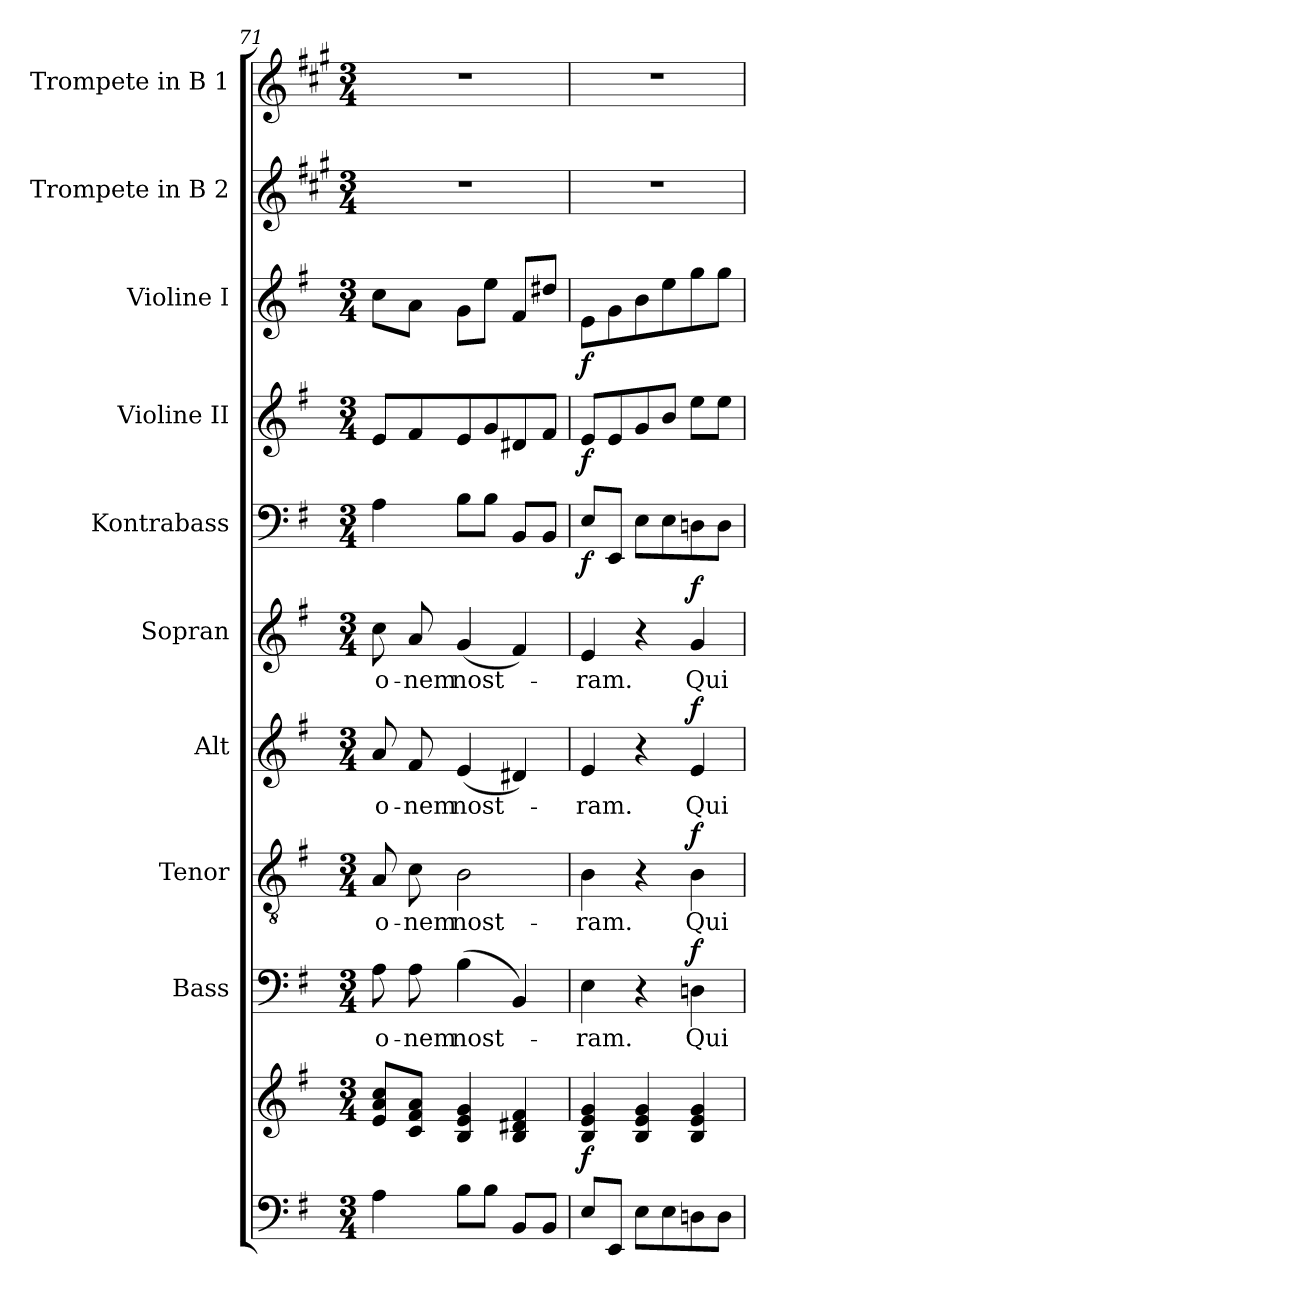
**kern	**kern	**dynam	**kern	**text	**dynam	**kern	**text	**dynam	**kern	**text	**dynam	**kern	**text	**dynam	**kern	**dynam	**kern	**dynam	**kern	**dynam	**kern	**kern
*part10	*part10	*part10	*part9	*part9	*part9	*part8	*part8	*part8	*part7	*part7	*part7	*part6	*part6	*part6	*part5	*part5	*part4	*part4	*part3	*part3	*part2	*part1
*staff11	*staff10	*staff10/11	*staff9	*staff9	*staff9	*staff8	*staff8	*staff8	*staff7	*staff7	*staff7	*staff6	*staff6	*staff6	*staff5	*staff5	*staff4	*staff4	*staff3	*staff3	*staff2	*staff1
*	*	*	*I"Bass	*	*	*I"Tenor	*	*	*I"Alt	*	*	*I"Sopran	*	*	*I"Kontrabass	*	*I"Violine II	*	*I"Violine I	*	*I"Trompete in B 2	*I"Trompete in B 1
*	*	*	*I'B.	*	*	*I'T.	*	*	*I'A.	*	*	*I'S.	*	*	*I'Kb.	*	*I'Vl. II	*	*I'Vl. I	*	*I'Tr. 2	*I'Tr. 1
*clefF4	*clefG2	*	*clefF4	*	*	*clefGv2	*	*	*clefG2	*	*	*clefG2	*	*	*clefF4	*	*clefG2	*	*clefG2	*	*clefG2	*clefG2
*	*	*	*	*	*	*	*	*	*	*	*	*	*	*	*ITrd7c12	*	*	*	*	*	*ITrd1c2	*ITrd1c2
*k[f#]	*k[f#]	*	*k[f#]	*	*	*k[f#]	*	*	*k[f#]	*	*	*k[f#]	*	*	*k[f#]	*	*k[f#]	*	*k[f#]	*	*k[f#]	*k[f#]
*G:	*G:	*	*G:	*	*	*G:	*	*	*G:	*	*	*G:	*	*	*G:	*	*G:	*	*G:	*	*G:	*G:
*M3/4	*M3/4	*	*M3/4	*	*	*M3/4	*	*	*M3/4	*	*	*M3/4	*	*	*M3/4	*	*M3/4	*	*M3/4	*	*M3/4	*M3/4
=71	=71	=71	=71	=71	=71	=71	=71	=71	=71	=71	=71	=71	=71	=71	=71	=71	=71	=71	=71	=71	=71	=71
!	!	!	!	!LO:LY:b	!	!	!LO:LY:b	!	!	!LO:LY:b	!	!	!LO:LY:b	!	!	!	!	!	!	!	!	!
4A\	8e/ 8a/ 8cc/L	.	8A\	-o-	.	8A/	-o-	.	8a/	-o-	.	8cc\	-o-	.	4AA\	.	8e/L	.	8cc\L	.	2.r	2.r
!	!	!	!	!LO:LY:b	!	!	!LO:LY:b	!	!	!LO:LY:b	!	!	!LO:LY:b	!	!	!	!	!	!	!	!	!
.	8c/ 8f#/ 8a/J	.	8A\	-nem	.	8c\	-nem	.	8f#/	-nem	.	8a/	-nem	.	.	.	8f#/	.	8a\J	.	.	.
!	!	!	!	!LO:LY:b	!	!	!LO:LY:b	!	!	!LO:LY:b	!	!	!LO:LY:b	!	!	!	!	!	!	!	!	!
8B\L	4B/ 4e/ 4g/	.	(>4B\	nost-	.	2B\	nost-	.	(<4e/	nost-	.	(<4g/	nost-	.	8BB\L	.	8e/	.	8g\L	.	.	.
8B\J	.	.	.	.	.	.	.	.	.	.	.	.	.	.	8BB\J	.	8g/	.	8ee\J	.	.	.
8BB/L	4B/ 4d#X/ 4f#/	.	4BB/)	.	.	.	.	.	4d#X/)	.	.	4f#/)	.	.	8BBB/L	.	8d#X/	.	8f#/L	.	.	.
8BB/J	.	.	.	.	.	.	.	.	.	.	.	.	.	.	8BBB/J	.	8f#/J	.	8dd#X/J	.	.	.
=72	=72	=72	=72	=72	=72	=72	=72	=72	=72	=72	=72	=72	=72	=72	=72	=72	=72	=72	=72	=72	=72	=72
!	!	!LO:DY:b	!	!LO:LY:b	!	!	!LO:LY:b	!	!	!LO:LY:b	!	!	!LO:LY:b	!	!	!LO:DY:b	!	!LO:DY:b	!	!LO:DY:b	!	!
8E/L	4B/ 4e/ 4g/	f	4E\	-ram.	.	4B\	-ram.	.	4e/	-ram.	.	4e/	-ram.	.	8EE/L	f	8e/L	f	8e\L	f	2.r	2.r
8EE/J	.	.	.	.	.	.	.	.	.	.	.	.	.	.	8EEE/J	.	8e/	.	8g\	.	.	.
8E\L	4B/ 4e/ 4g/	.	4r	.	.	4r	.	.	4r	.	.	4r	.	.	8EE\L	.	8g/	.	8b\	.	.	.
8E\	.	.	.	.	.	.	.	.	.	.	.	.	.	.	8EE\	.	8b/J	.	8ee\	.	.	.
!	!	!	!	!LO:LY:b	!LO:DY:a	!	!LO:LY:b	!LO:DY:a	!	!LO:LY:b	!LO:DY:a	!	!LO:LY:b	!LO:DY:a	!	!	!	!	!	!	!	!
8Dn\	4B/ 4e/ 4g/	.	4Dn\	Qui	f	4B\	Qui	f	4e/	Qui	f	4g/	Qui	f	8DDn\	.	8ee\L	.	8gg\	.	.	.
8D\J	.	.	.	.	.	.	.	.	.	.	.	.	.	.	8DD\J	.	8ee\J	.	8gg\J	.	.	.
=	=	=	=	=	=	=	=	=	=	=	=	=	=	=	=	=	=	=	=	=	=	=
*-	*-	*-	*-	*-	*-	*-	*-	*-	*-	*-	*-	*-	*-	*-	*-	*-	*-	*-	*-	*-	*-	*-
